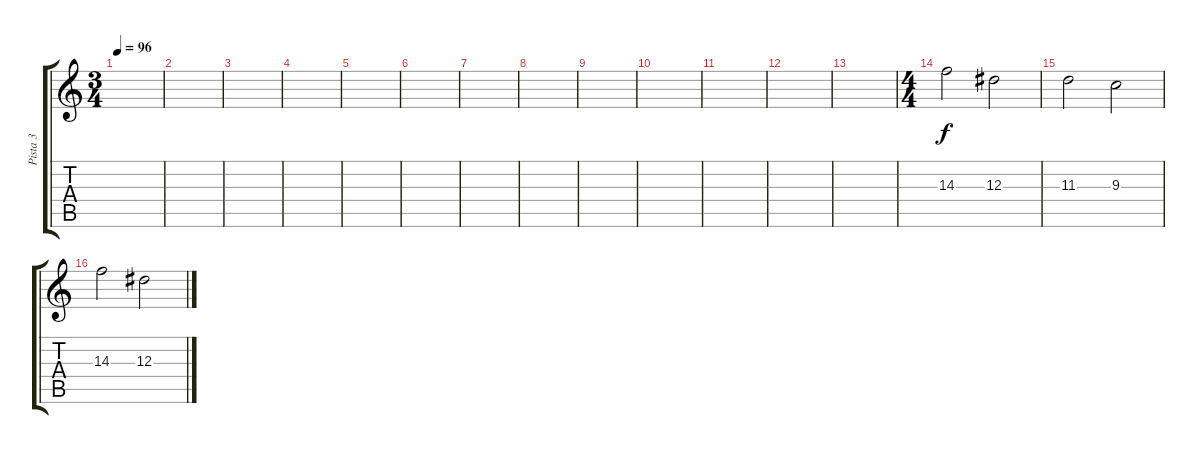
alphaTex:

\track ("Pista 3" "Pista 3") {instrument distortionguitar}
\staff {score tabs}
\tuning (C4 G3 Eb3 Bb2 F2 C2) {hide}
\ts (3 4)
\tempo 96
\clef g2
\ks c
|
|
|
|
|
|
|
|
|
|
|
|
|
\ts (4 4)
14.3.2 12.3.2 |
11.3.2 9.3.2 |
14.3.2 12.3.2
